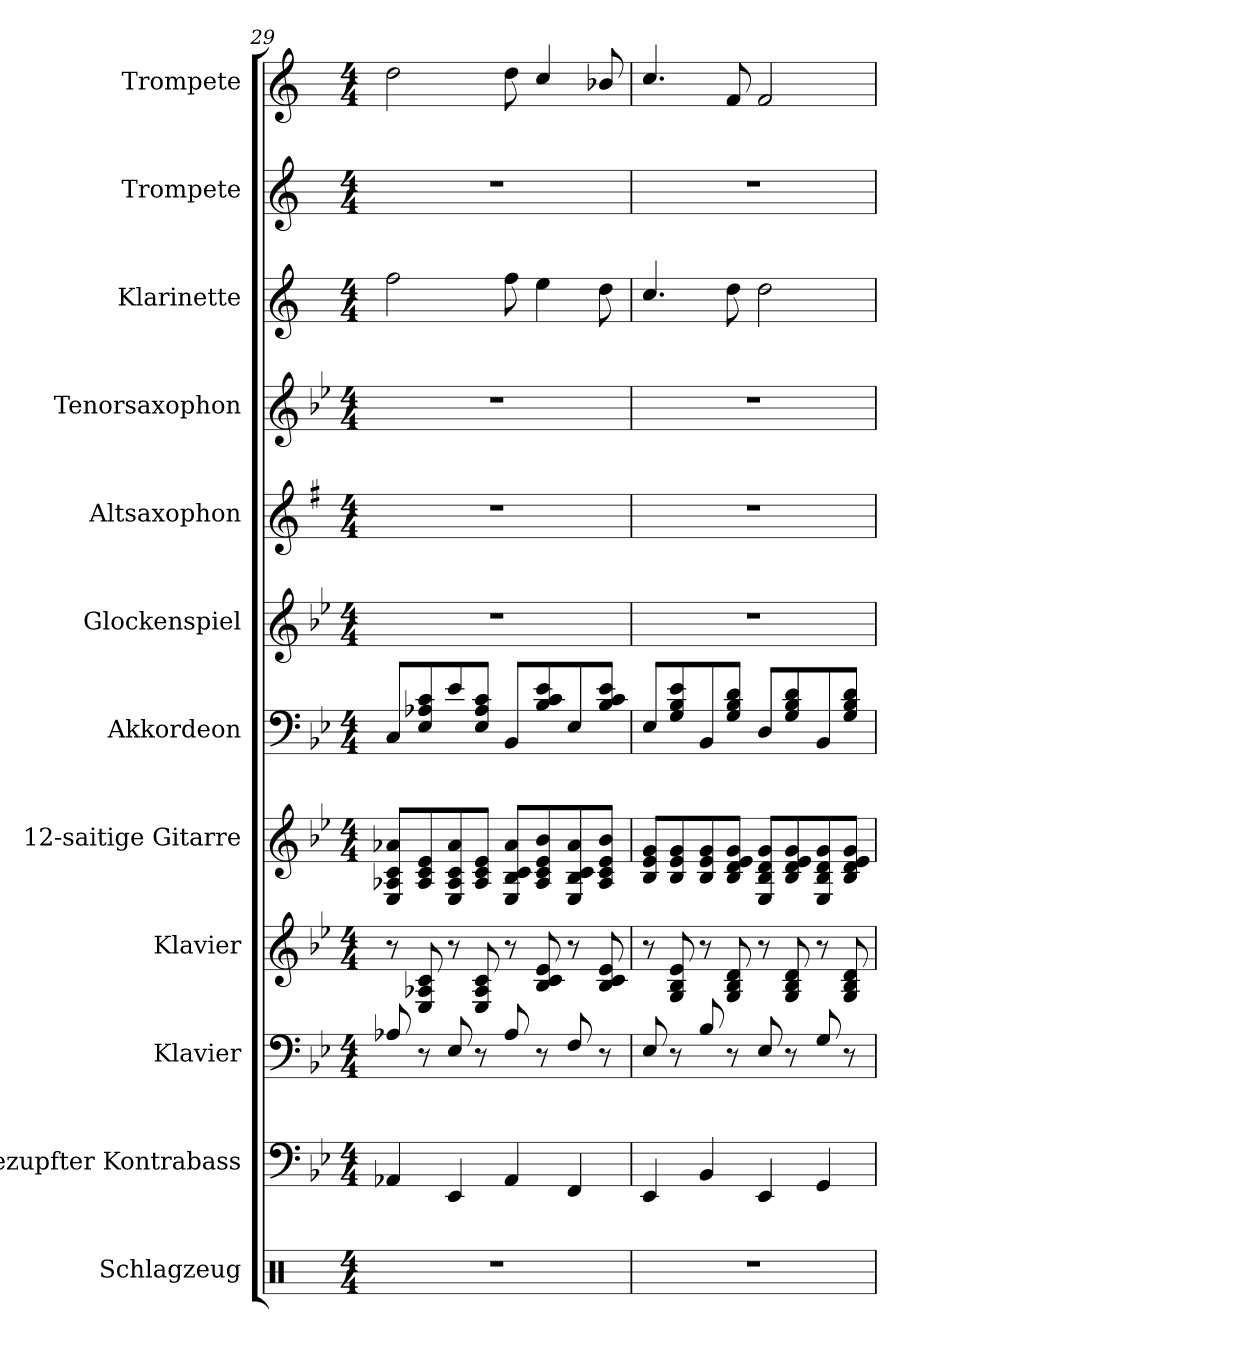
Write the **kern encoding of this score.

**kern	**kern	**kern	**kern	**kern	**kern	**kern	**kern	**kern	**kern	**kern	**kern
*part12	*part11	*part10	*part9	*part8	*part7	*part6	*part5	*part4	*part3	*part2	*part1
*staff12	*staff11	*staff10	*staff9	*staff8	*staff7	*staff6	*staff5	*staff4	*staff3	*staff2	*staff1
*I"Schlagzeug	*I"Gezupfter Kontrabass	*I"Klavier	*I"Klavier	*I"12-saitige Gitarre	*I"Akkordeon	*I"Glockenspiel	*I"Altsaxophon	*I"Tenorsaxophon	*I"Klarinette	*I"Trompete	*I"Trompete
*I'Schlgz.	*	*	*	*	*	*I'Gsp	*I'A.sax.	*I'T Sax	*	*I'Tpt	*I'Tpt
*clefX	*clefF4	*clefF4	*clefG2	*clefG2	*clefF4	*clefG2	*clefG2	*clefG2	*clefG2	*clefG2	*clefG2
*	*ITrd-7c-12	*	*	*ITrd-7c-12	*	*ITrd7c12	*ITrd5c9	*ITrd8c14	*ITrd1c2	*ITrd1c2	*ITrd1c2
*k[]	*k[b-e-]	*k[b-e-]	*k[b-e-]	*k[b-e-]	*k[b-e-]	*k[b-e-]	*k[b-e-]	*k[b-e-]	*k[b-e-]	*k[b-e-]	*k[b-e-]
*M4/4	*M4/4	*M4/4	*M4/4	*M4/4	*M4/4	*M4/4	*M4/4	*M4/4	*M4/4	*M4/4	*M4/4
=29	=29	=29	=29	=29	=29	=29	=29	=29	=29	=29	=29
1r	4A-X/	8A-X/	8r	8e-/ 8a-X/ 8cc/ 8aa-X/L	8C/L	1r	1r	1r	2ee-\	1r	2cc\
.	.	8r	8E-/ 8A-X/ 8c/	8a-/ 8cc/ 8ee-/	8E-/ 8A-X/ 8c/	.	.	.	.	.	.
.	4E-/	8E-/	8r	8e-/ 8a-/ 8cc/ 8aa-/	8e-/	.	.	.	.	.	.
.	.	8r	8E-/ 8A-/ 8c/	8a-/ 8cc/ 8ee-/J	8E-/ 8A-/ 8c/J	.	.	.	.	.	.
.	4A-/	8A-/	8r	8e-/ 8b-/ 8cc/ 8aa-/L	8BB-/L	.	.	.	8ee-\	.	8cc\
.	.	8r	8B-/ 8c/ 8e-/	8a-/ 8cc/ 8ee-/ 8bb-/	8B-/ 8c/ 8e-/	.	.	.	4dd\	.	4b-/
.	4F/	8F/	8r	8e-/ 8b-/ 8cc/ 8aa-/	8E-/	.	.	.	.	.	.
.	.	8r	8B-/ 8c/ 8e-/	8a-/ 8cc/ 8ee-/ 8bb-/J	8B-/ 8c/ 8e-/J	.	.	.	8cc\	.	8a-X/
=30	=30	=30	=30	=30	=30	=30	=30	=30	=30	=30	=30
1r	4E-/	8E-/	8r	8b-/ 8ee-/ 8gg/L	8E-/L	1r	1r	1r	4.b-/	1r	4.b-/
.	.	8r	8G/ 8B-/ 8e-/	8b-/ 8ee-/ 8gg/	8G/ 8B-/ 8e-/	.	.	.	.	.	.
.	4B-/	8B-/	8r	8b-/ 8ee-/ 8gg/	8BB-/	.	.	.	.	.	.
.	.	8r	8G/ 8B-/ 8d/	8b-/ 8dd/ 8ee-/ 8gg/J	8G/ 8B-/ 8d/J	.	.	.	8cc\	.	8e-/
.	4E-/	8E-/	8r	8e-/ 8b-/ 8dd/ 8gg/L	8D/L	.	.	.	2cc\	.	2e-/
.	.	8r	8G/ 8B-/ 8d/	8b-/ 8dd/ 8ee-/ 8gg/	8G/ 8B-/ 8d/	.	.	.	.	.	.
.	4G/	8G/	8r	8e-/ 8b-/ 8dd/ 8gg/	8BB-/	.	.	.	.	.	.
.	.	8r	8G/ 8B-/ 8d/	8b-/ 8dd/ 8ee-/ 8gg/J	8G/ 8B-/ 8d/J	.	.	.	.	.	.
=	=	=	=	=	=	=	=	=	=	=	=
*-	*-	*-	*-	*-	*-	*-	*-	*-	*-	*-	*-
